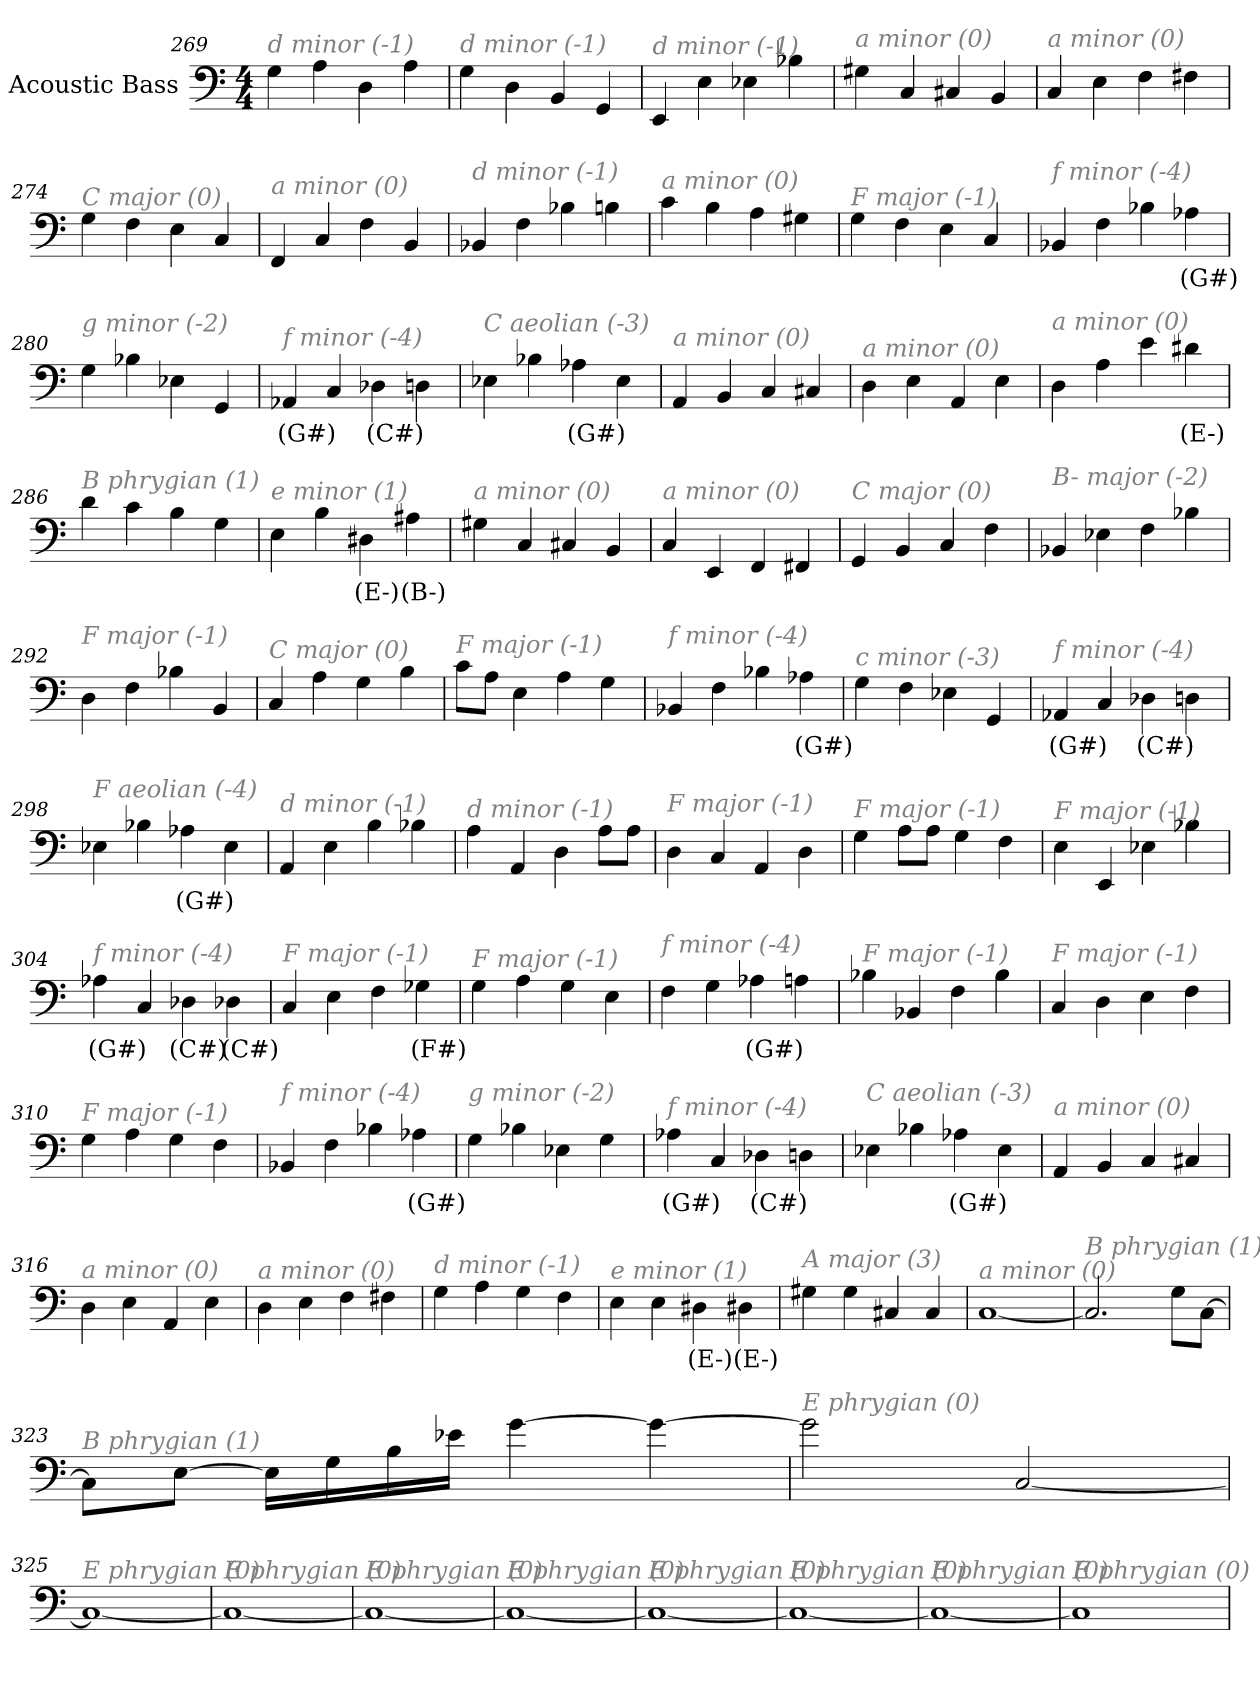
**kern	**text
*part1	*part1
*staff1	*staff1
*I"Acoustic Bass	*
*clefF4	*
*ITrd7c12	*
*k[]	*
*C:	*
*M4/4	*
=269	=269
!LO:TX:i:color=#808080:t=d minor (-1)	!
4GG	.
4AA	.
4DD	.
4AA	.
=270	=270
!LO:TX:i:color=#808080:t=d minor (-1)	!
4GG	.
4DD	.
4BBB	.
4GGG	.
=271	=271
!LO:TX:i:color=#808080:t=d minor (-1)	!
4EEE	.
4EE	.
4EE-X	.
4BB-X	.
=272	=272
!LO:TX:i:color=#808080:t=a minor (0)	!
4GG#X	.
4CC	.
4CC#X	.
4BBB	.
=273	=273
!LO:TX:i:color=#808080:t=a minor (0)	!
4CC	.
4EE	.
4FF	.
4FF#X	.
=274	=274
!LO:TX:i:color=#808080:t=C major (0)	!
4GG	.
4FF	.
4EE	.
4CC	.
=275	=275
!LO:TX:i:color=#808080:t=a minor (0)	!
4FFF	.
4CC	.
4FF	.
4BBB	.
=276	=276
!LO:TX:i:color=#808080:t=d minor (-1)	!
4BBB-X	.
4FF	.
4BB-X	.
4BBn	.
=277	=277
!LO:TX:i:color=#808080:t=a minor (0)	!
4C	.
4BB	.
4AA	.
4GG#X	.
=278	=278
!LO:TX:i:color=#808080:t=F major (-1)	!
4GG	.
4FF	.
4EE	.
4CC	.
=279	=279
!LO:TX:i:color=#808080:t=f minor (-4)	!
4BBB-X	.
4FF	.
4BB-X	.
4AA-Xi	(G#)
=280	=280
!LO:TX:i:color=#808080:t=g minor (-2)	!
4GG	.
4BB-X	.
4EE-X	.
4GGG	.
=281	=281
!LO:TX:i:color=#808080:t=f minor (-4)	!
4AAA-Xi	(G#)
4CC	.
4DD-Xi	(C#)
4DD	.
=282	=282
!LO:TX:i:color=#808080:t=C aeolian (-3)	!
4EE-X	.
4BB-X	.
4AA-Xi	(G#)
4EE-	.
=283	=283
!LO:TX:i:color=#808080:t=a minor (0)	!
4AAA	.
4BBB	.
4CC	.
4CC#X	.
=284	=284
!LO:TX:i:color=#808080:t=a minor (0)	!
4DD	.
4EE	.
4AAA	.
4EE	.
=285	=285
!LO:TX:i:color=#808080:t=a minor (0)	!
4DD	.
4AA	.
4E	.
4D#Xi	(E-)
=286	=286
!LO:TX:i:color=#808080:t=B phrygian (1)	!
4D	.
4C	.
4BB	.
4GG	.
=287	=287
!LO:TX:i:color=#808080:t=e minor (1)	!
4EE	.
4BB	.
4DD#Xi	(E-)
4AA#Xi	(B-)
=288	=288
!LO:TX:i:color=#808080:t=a minor (0)	!
4GG#X	.
4CC	.
4CC#X	.
4BBB	.
=289	=289
!LO:TX:i:color=#808080:t=a minor (0)	!
4CC	.
4EEE	.
4FFF	.
4FFF#X	.
=290	=290
!LO:TX:i:color=#808080:t=C major (0)	!
4GGG	.
4BBB	.
4CC	.
4FF	.
=291	=291
!LO:TX:i:color=#808080:t=B- major (-2)	!
4BBB-X	.
4EE-X	.
4FF	.
4BB-X	.
=292	=292
!LO:TX:i:color=#808080:t=F major (-1)	!
4DD	.
4FF	.
4BB-X	.
4BBB	.
=293	=293
!LO:TX:i:color=#808080:t=C major (0)	!
4CC	.
4AA	.
4GG	.
4BB	.
=294	=294
!LO:TX:i:color=#808080:t=F major (-1)	!
8CL	.
8AAJ	.
4EE	.
4AA	.
4GG	.
=295	=295
!LO:TX:i:color=#808080:t=f minor (-4)	!
4BBB-X	.
4FF	.
4BB-X	.
4AA-Xi	(G#)
=296	=296
!LO:TX:i:color=#808080:t=c minor (-3)	!
4GG	.
4FF	.
4EE-X	.
4GGG	.
=297	=297
!LO:TX:i:color=#808080:t=f minor (-4)	!
4AAA-Xi	(G#)
4CC	.
4DD-Xi	(C#)
4DD	.
=298	=298
!LO:TX:i:color=#808080:t=F aeolian (-4)	!
4EE-X	.
4BB-X	.
4AA-Xi	(G#)
4EE-	.
=299	=299
!LO:TX:i:color=#808080:t=d minor (-1)	!
4AAA	.
4EE	.
4BB	.
4BB-X	.
=300	=300
!LO:TX:i:color=#808080:t=d minor (-1)	!
4AA	.
4AAA	.
4DD	.
8AAL	.
8AAJ	.
=301	=301
!LO:TX:i:color=#808080:t=F major (-1)	!
4DD	.
4CC	.
4AAA	.
4DD	.
=302	=302
!LO:TX:i:color=#808080:t=F major (-1)	!
4GG	.
8AAL	.
8AAJ	.
4GG	.
4FF	.
=303	=303
!LO:TX:i:color=#808080:t=F major (-1)	!
4EE	.
4EEE	.
4EE-X	.
4BB-X	.
=304	=304
!LO:TX:i:color=#808080:t=f minor (-4)	!
4AA-Xi	(G#)
4CC	.
4DD-Xi	(C#)
4DD-Xi	(C#)
=305	=305
!LO:TX:i:color=#808080:t=F major (-1)	!
4CC	.
4EE	.
4FF	.
4GG-Xi	(F#)
=306	=306
!LO:TX:i:color=#808080:t=F major (-1)	!
4GG	.
4AA	.
4GG	.
4EE	.
=307	=307
!LO:TX:i:color=#808080:t=f minor (-4)	!
4FF	.
4GG	.
4AA-Xi	(G#)
4AA	.
=308	=308
!LO:TX:i:color=#808080:t=F major (-1)	!
4BB-X	.
4BBB-X	.
4FF	.
4BB-	.
=309	=309
!LO:TX:i:color=#808080:t=F major (-1)	!
4CC	.
4DD	.
4EE	.
4FF	.
=310	=310
!LO:TX:i:color=#808080:t=F major (-1)	!
4GG	.
4AA	.
4GG	.
4FF	.
=311	=311
!LO:TX:i:color=#808080:t=f minor (-4)	!
4BBB-X	.
4FF	.
4BB-X	.
4AA-Xi	(G#)
=312	=312
!LO:TX:i:color=#808080:t=g minor (-2)	!
4GG	.
4BB-X	.
4EE-X	.
4GG	.
=313	=313
!LO:TX:i:color=#808080:t=f minor (-4)	!
4AA-Xi	(G#)
4CC	.
4DD-Xi	(C#)
4DD	.
=314	=314
!LO:TX:i:color=#808080:t=C aeolian (-3)	!
4EE-X	.
4BB-X	.
4AA-Xi	(G#)
4EE-	.
=315	=315
!LO:TX:i:color=#808080:t=a minor (0)	!
4AAA	.
4BBB	.
4CC	.
4CC#X	.
=316	=316
!LO:TX:i:color=#808080:t=a minor (0)	!
4DD	.
4EE	.
4AAA	.
4EE	.
=317	=317
!LO:TX:i:color=#808080:t=a minor (0)	!
4DD	.
4EE	.
4FF	.
4FF#X	.
=318	=318
!LO:TX:i:color=#808080:t=d minor (-1)	!
4GG	.
4AA	.
4GG	.
4FF	.
=319	=319
!LO:TX:i:color=#808080:t=e minor (1)	!
4EE	.
4EE	.
4DD#Xi	(E-)
4DD#Xi	(E-)
=320	=320
!LO:TX:i:color=#808080:t=A major (3)	!
4GG#X	.
4GG#	.
4CC#X	.
4CC#	.
=321	=321
!LO:TX:i:color=#808080:t=a minor (0)	!
[1CC	.
=322	=322
!LO:TX:i:color=#808080:t=B phrygian (1)	!
2.CC]	.
8GGL	.
[8CCJ	.
=323	=323
!LO:TX:i:color=#808080:t=B phrygian (1)	!
8CCL]	.
[8EEJ	.
16EEL]	.
16GG	.
16BB	.
16E-XJ	.
[4G	.
4G_	.
=324	=324
!LO:TX:i:color=#808080:t=E phrygian (0)	!
2G]	.
[2CC	.
=325	=325
!LO:TX:i:color=#808080:t=E phrygian (0)	!
1CC_	.
=326	=326
!LO:TX:i:color=#808080:t=E phrygian (0)	!
1CC_	.
=327	=327
!LO:TX:i:color=#808080:t=E phrygian (0)	!
1CC_	.
=328	=328
!LO:TX:i:color=#808080:t=E phrygian (0)	!
1CC_	.
=329	=329
!LO:TX:i:color=#808080:t=E phrygian (0)	!
1CC_	.
=330	=330
!LO:TX:i:color=#808080:t=E phrygian (0)	!
1CC_	.
=331	=331
!LO:TX:i:color=#808080:t=E phrygian (0)	!
1CC_	.
=332	=332
!LO:TX:i:color=#808080:t=E phrygian (0)	!
1CC]	.
=	=
*-	*-
